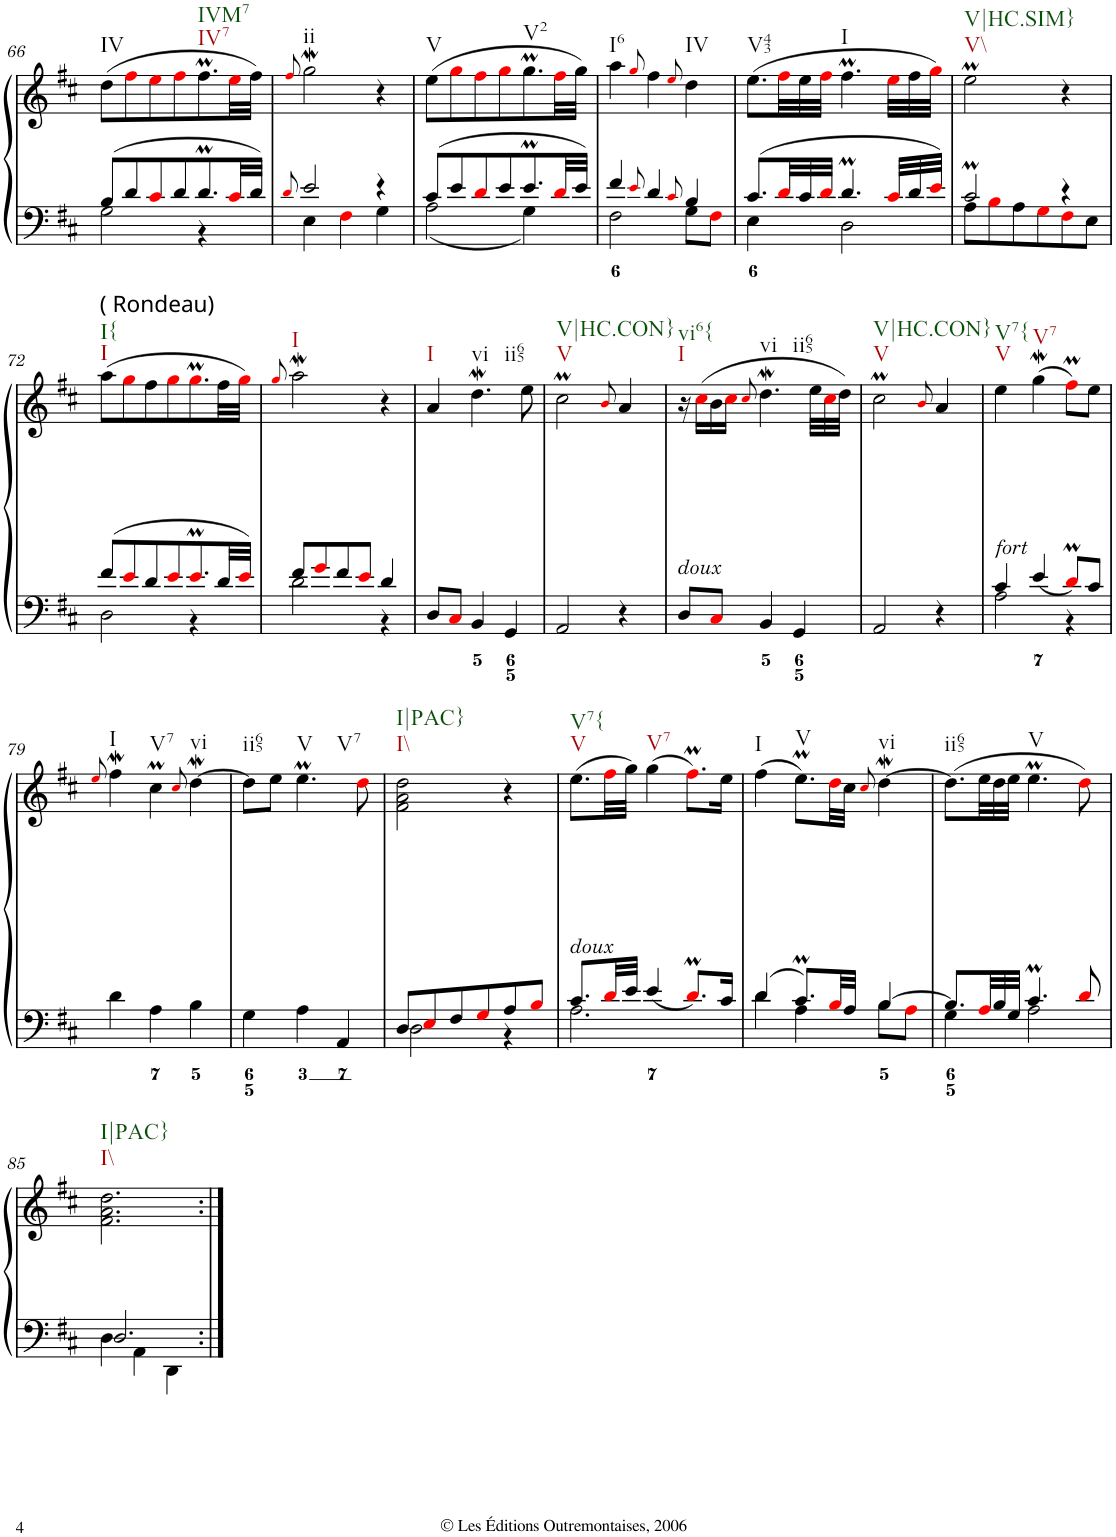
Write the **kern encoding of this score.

**kern	**kern
*part1	*part1
*staff2	*staff1
*I"Clavecin	*
!!LO:PB:g=z
*clefF4	*clefG2
*k[f#c#]	*k[f#c#]
*D:	*D:
*M3/4	*M3/4
=66	=66
*^	*
!	!	!LO:TX:b:t=IV
8B/L	2G\	(>8dd\L
8d/	.	8ff#i\
8c#i/	.	8eei\
8d/	.	8ff#i\
!	!	!LO:TX:b:t=IV7
!	!	!LO:TX:b:t=IVM7
8.dM/	4r	8.ff#m\
32c#i/LL	.	32eei\LL
32d/JJJ	.	32ff#\JJJ)
=67	=67	=67
8qdi/	.	8qff#i/
!	!	!LO:TX:b:t=ii
2e/	4E\	2ggw\
.	4F#i\	.
4r	4G\	4r
=68	=68	=68
!	!	!LO:TX:b:t=V
8c#/L	2A\	(>8ee\L
8e/	.	8ggi\
8di/	.	8ff#i\
8e/	.	8ggi\
!	!	!LO:TX:b:t=V2
8.eM/	4G\	8.ggM\
32di/LL	.	32ff#i\LL
32e/JJJ	.	32gg\JJJ)
=69	=69	=69
!	!	!LO:TX:b:t=I6
4f#/	2F#\	4aa\
8qei/	.	8qggi/
4d/	.	4ff#\
8qc#i/	.	8qeei/
!	!	!LO:TX:b:t=IV
4B/	8G\L	4dd\
.	8F#i\J	.
=70	=70	=70
!	!	!LO:TX:b:t=V43
8.c#/L	4E\	(>8.ee\L
*Xtuplet	*	*Xtuplet
48di/LL	.	48ff#i\LL
48c#/	.	48ee\
48di/JJJ	.	48ff#i\JJJ
!	!	!LO:TX:b:t=I
4.dM/	2D\	4.ff#m\
24c#i/LLL	.	24eei\LLL
24d/	.	24ff#\
24ei/JJJ	.	24ggi\JJJ)
=71	=71	=71
!	!	!LO:TX:b:t=V\\
!	!	!LO:TX:b:t=V|HC.SIM}
2c#m/	8A\L	2eeM\
.	8Bi\	.
.	8A\	.
.	8Gi\	.
4r	8F#i\	4r
.	8E\J	.
!!LO:LB:g=z
=72	=72	=72
!	!	!LO:TX:a:t=( Rondeau)
!	!	!LO:TX:b:t=I
!	!	!LO:TX:b:t=I{
8f#/L	2D\	(>8aa\L
8ei/	.	8ggi\
8d/	.	8ff#\
8ei/	.	8ggi\
8.eMi/	4r	8.ggMi\
32d/LL	.	32ff#\LL
32ei/JJJ	.	32ggi\JJJ)
=73	=73	=73
.	.	8qggi/
!	!	!LO:TX:b:t=I
8f#/L	2d\	2aaW\
8gi/	.	.
8f#/	.	.
8ei/J	.	.
4d/	4r	4r
=74	=74	=74
!	!	!LO:TX:b:t=I
*v	*v	*
8D/L	4a/
8C#i/J	.
!	!LO:TX:b:t=vi
!	!LO:TX:b:t=ii65
4BB/	4.ddw\
4GG/	.
.	8ee\
=75	=75
!	!LO:TX:b:t=V
!	!LO:TX:b:t=V|HC.CON}
2AA/	2cc#m\
.	8qbi/
4r	4a/
=76	=76
!	!LO:TX:b:i:t=doux
!	!LO:TX:b:t=I
!	!LO:TX:b:t=vi6{
8D/L	16r
.	(>16cc#i\LL
8C#i/J	16b\
.	16cc#i\JJ
.	8qcc#i/
!	!LO:TX:b:t=vi
!	!LO:TX:b:t=ii65
4BB/	4.ddw\
4GG/	.
.	24ee\LLL
.	24cc#i\
.	24dd\JJJ)
=77	=77
!	!LO:TX:b:t=V
!	!LO:TX:b:t=V|HC.CON}
2AA/	2cc#m\
.	8qbi/
4r	4a/
=78	=78
*^	*
!	!	!LO:TX:b:i:t=fort
!	!	!LO:TX:b:t=V
!	!	!LO:TX:b:t=V7{
4c#/	2A\	4ee\
!	!	!LO:TX:b:t=V7
4e/	.	(>4ggw\
8dMi/L	4r	8ff#mi\L)
8c#/J	.	8ee\J
*v	*v	*
!!LO:LB:g=z
=79	=79
.	8qeei/
!	!LO:TX:b:t=I
4d\	4ff#W\
!	!LO:TX:b:t=V7
4A\	4cc#m\
.	8qcc#i/
!	!LO:TX:b:t=vi
4B\	[4ddw\
=80	=80
!	!LO:TX:b:t=ii65
4G\	8dd\L]
.	8ee\J
!	!LO:TX:b:t=V
!	!LO:TX:b:t=V7
4A\	4.eeM\
4AA/	.
.	8ddi\
=81	=81
*^	*
!	!	!LO:TX:b:t=I\\
!	!	!LO:TX:b:t=I|PAC}
8D/L	2D\	2f#\ 2a\ 2dd\
8Ei/	.	.
8F#/	.	.
8Gi/	.	.
8A/	4r	4r
8Bi/J	.	.
=82	=82	=82
!	!	!LO:TX:b:i:t=doux
!	!	!LO:TX:b:t=V
!	!	!LO:TX:b:t=V7{
8.c#/L	2.A\	(>8.ee\L
32di/LL	.	32ff#i\LL
32e/JJJ	.	32gg\JJJ)
!	!	!LO:TX:b:t=V7
4e/	.	(>4gg\
8.dMi/L	.	8.ff#mi\L)
16c#/Jk	.	16ee\Jk
=83	=83	=83
!	!	!LO:TX:b:t=I
4d/	4d\	(>4ff#\
!	!	!LO:TX:b:t=V
8.c#m/L	4A\	8.eeM\L)
32Bi/LL	.	32ddi\LL
32A/JJJ	.	32cc#\JJJ
.	.	8qcc#i/
!	!	!LO:TX:b:t=vi
[>4B/	8B\L	[4ddw\
.	8Ai\J	.
=84	=84	=84
!	!	!LO:TX:b:t=ii65
8.B/L]	4G\	(>8.dd\L]
48Ai/LL	.	48ee\LL
48B/	.	48dd\
48G/JJJ	.	48ee\JJJ
!	!	!LO:TX:b:t=V
4.c#m/	2A\	4.eeM\
8di/	.	8ddi\)
!!LO:LB:g=z
=85	=85	=85
!	!	!LO:TX:b:t=I\\
!	!	!LO:TX:b:t=I|PAC}
2.D/	4D\	2.f#\ 2.a\ 2.dd\
.	4AA\	.
.	4DD\	.
*v	*v	*
=:|!	=:|!
*-	*-
